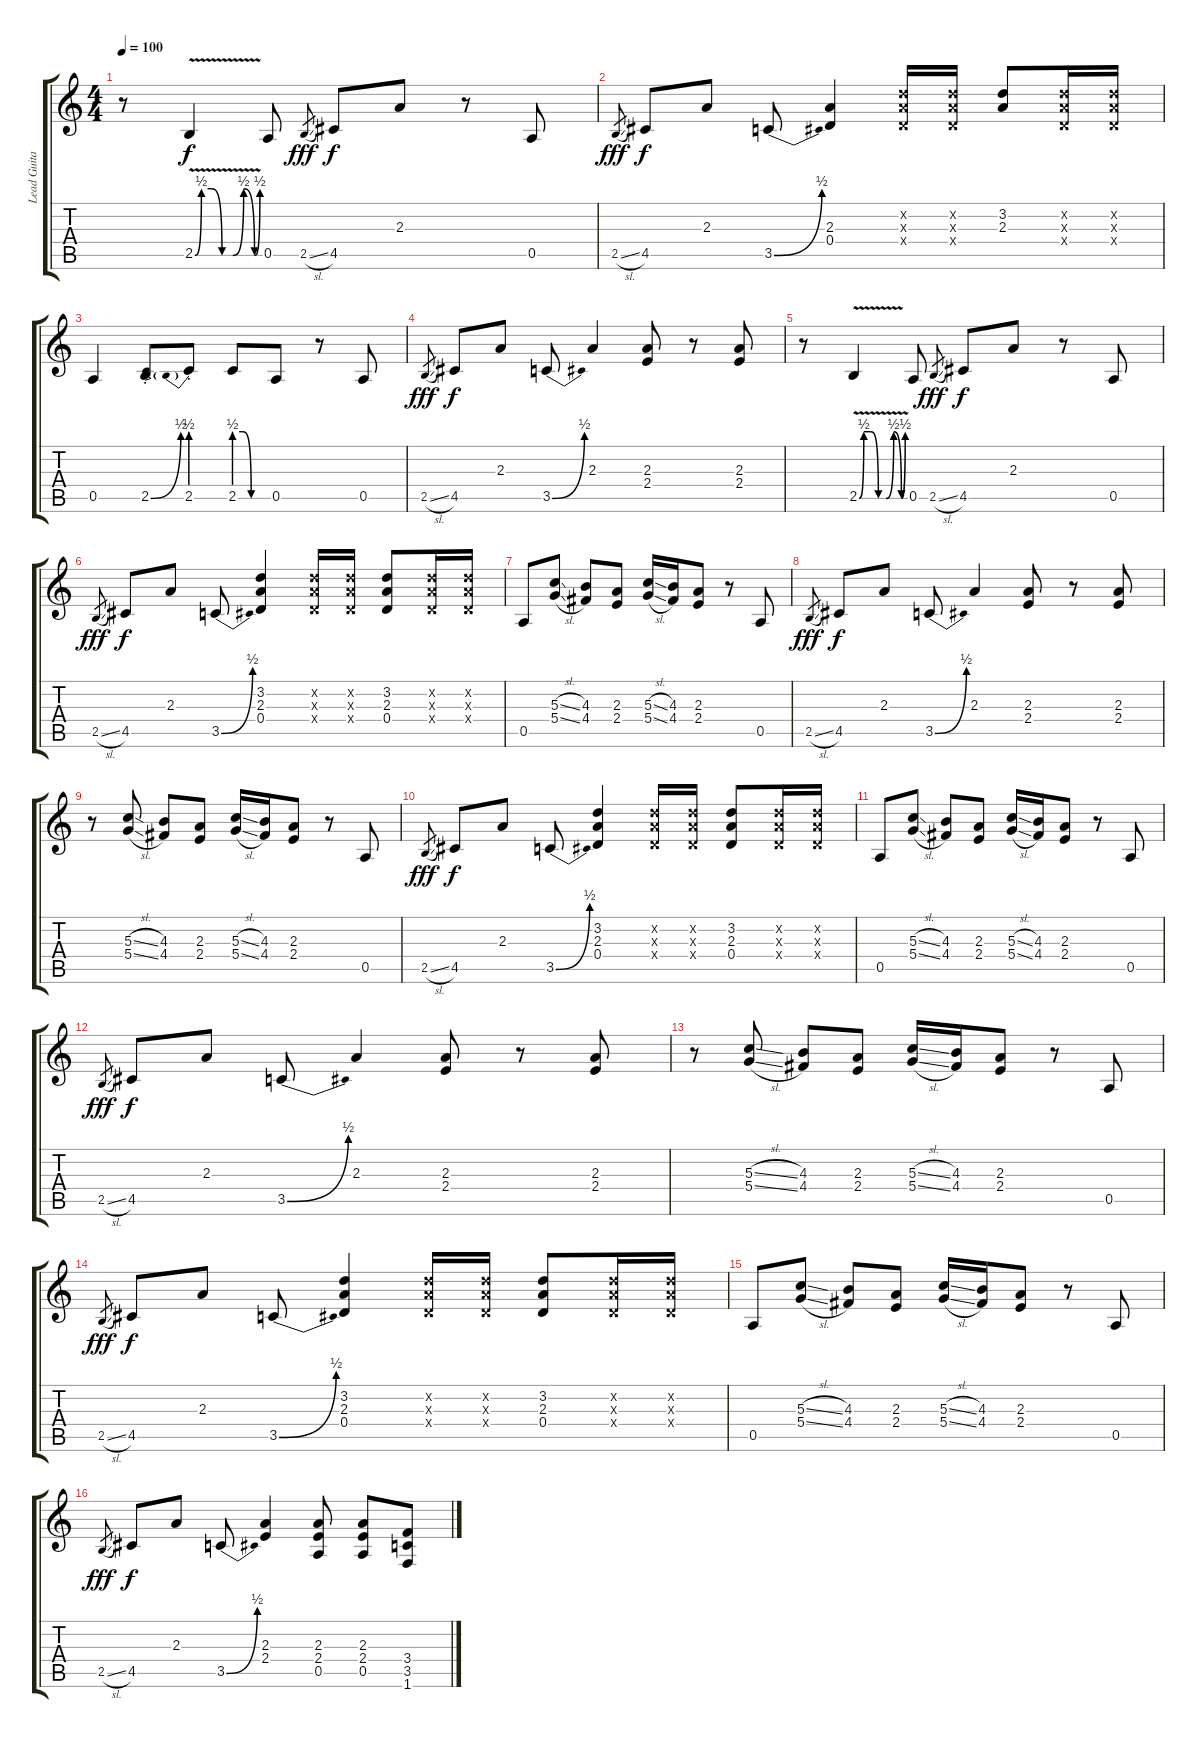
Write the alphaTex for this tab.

\track ("Lead Guitar" "Lead Guita") {instrument overdrivenguitar}
\staff {score tabs}
\tuning (E4 B3 G3 D3 A2 E2) {hide}
\ts (4 4)
\tempo 100
\clef g2
\ks c
r.8{dy f} 2.5{be (custom 0 0 6 2 15 2 25 0 35 0 45 2 55 0 60 2) v}.4 0.5.8 2.5{sl}.8{gr dy fff} 4.5.8{dy f} 2.3.8 r.8 0.5.8 |
2.5{sl}.8{gr dy fff} 4.5.8{dy f} 2.3.8 3.5{be (bend 0 0 60 2)}.8 (2.3 0.4).4 (3.2{x} 2.3{x} 0.4{x}).16 (3.2{x} 2.3{x} 0.4{x}).16 (3.2 2.3).8 (3.2{x} 2.3{x} 0.4{x}).16 (3.2{x} 2.3{x} 0.4{x}).16 |
0.5.4 2.5{be (bend 0 0 60 2) st}.8 2.5{be (prebend 0 2 60 2) st}.8 2.5{be (custom 0 2 15 2 30 0 60 0)}.8 0.5.8 r.8 0.5.8 |
2.5{sl}.8{gr dy fff} 4.5.8{dy f} 2.3.8 3.5{be (bend 0 0 60 2)}.8 2.3.4 (2.3 2.4).8 r.8 (2.3 2.4).8 |
r.8 2.5{be (custom 0 0 6 2 15 2 25 0 35 0 45 2 55 0 60 2) v}.4 0.5.8 2.5{sl}.8{gr dy fff} 4.5.8{dy f} 2.3.8 r.8 0.5.8 |
2.5{sl}.8{gr dy fff} 4.5.8{dy f} 2.3.8 3.5{be (bend 0 0 60 2)}.8 (3.2 2.3 0.4).4 (3.2{x} 2.3{x} 0.4{x}).16 (3.2{x} 2.3{x} 0.4{x}).16 (3.2 2.3 0.4).8 (3.2{x} 2.3{x} 0.4{x}).16 (3.2{x} 2.3{x} 0.4{x}).16 |
0.5.8 (5.3{sl} 5.4{sl}).8 (4.3 4.4).8 (2.3 2.4).8 (5.3{sl} 5.4{sl}).16 (4.3 4.4).16 (2.3 2.4).8 r.8 0.5.8 |
2.5{sl}.8{gr dy fff} 4.5.8{dy f} 2.3.8 3.5{be (bend 0 0 60 2)}.8 2.3.4 (2.3 2.4).8 r.8 (2.3 2.4).8 |
r.8 (5.3{sl} 5.4{sl}).8 (4.3 4.4).8 (2.3 2.4).8 (5.3{sl} 5.4{sl}).16 (4.3 4.4).16 (2.3 2.4).8 r.8 0.5.8 |
2.5{sl}.8{gr dy fff} 4.5.8{dy f} 2.3.8 3.5{be (bend 0 0 60 2)}.8 (3.2 2.3 0.4).4 (3.2{x} 2.3{x} 0.4{x}).16 (3.2{x} 2.3{x} 0.4{x}).16 (3.2 2.3 0.4).8 (3.2{x} 2.3{x} 0.4{x}).16 (3.2{x} 2.3{x} 0.4{x}).16 |
0.5.8 (5.3{sl} 5.4{sl}).8 (4.3 4.4).8 (2.3 2.4).8 (5.3{sl} 5.4{sl}).16 (4.3 4.4).16 (2.3 2.4).8 r.8 0.5.8 |
2.5{sl}.8{gr dy fff} 4.5.8{dy f} 2.3.8 3.5{be (bend 0 0 60 2)}.8 2.3.4 (2.3 2.4).8 r.8 (2.3 2.4).8 |
r.8 (5.3{sl} 5.4{sl}).8 (4.3 4.4).8 (2.3 2.4).8 (5.3{sl} 5.4{sl}).16 (4.3 4.4).16 (2.3 2.4).8 r.8 0.5.8 |
2.5{sl}.8{gr dy fff} 4.5.8{dy f} 2.3.8 3.5{be (bend 0 0 60 2)}.8 (3.2 2.3 0.4).4 (3.2{x} 2.3{x} 0.4{x}).16 (3.2{x} 2.3{x} 0.4{x}).16 (3.2 2.3 0.4).8 (3.2{x} 2.3{x} 0.4{x}).16 (3.2{x} 2.3{x} 0.4{x}).16 |
0.5.8 (5.3{sl} 5.4{sl}).8 (4.3 4.4).8 (2.3 2.4).8 (5.3{sl} 5.4{sl}).16 (4.3 4.4).16 (2.3 2.4).8 r.8 0.5.8 |
2.5{sl}.8{gr dy fff} 4.5.8{dy f} 2.3.8 3.5{be (bend 0 0 60 2)}.8 (2.3 2.4).4 (2.3 2.4 0.5).8 (2.3 2.4 0.5).8 (3.4 3.5 1.6).8
